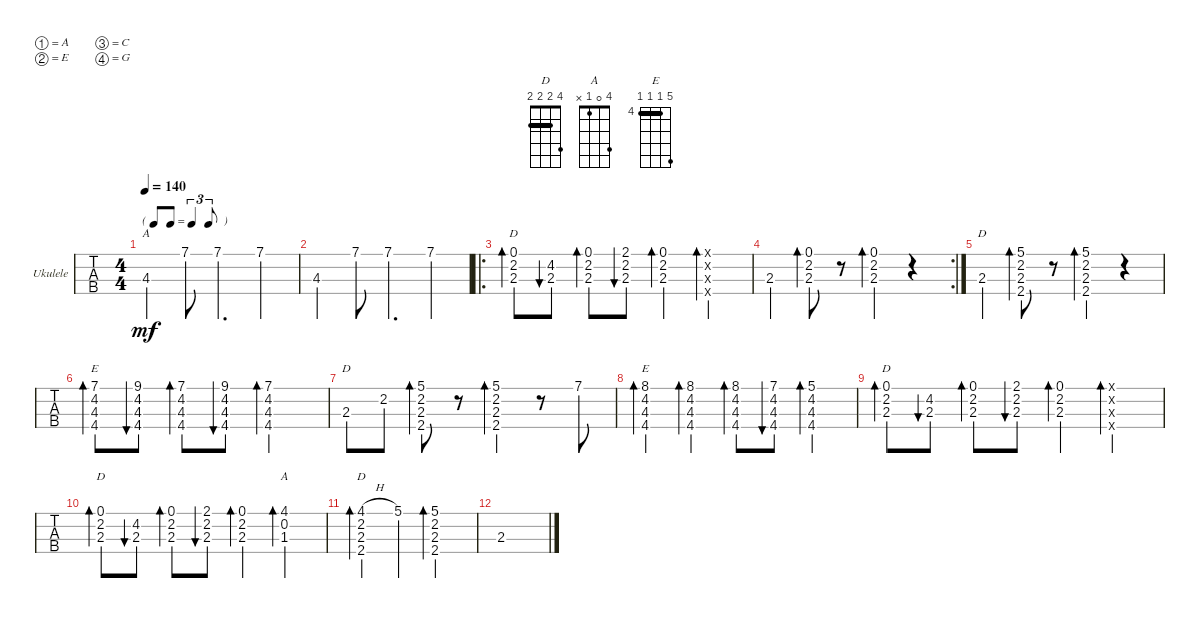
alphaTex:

\bracketExtendMode groupsimilarinstruments
\firstSystemTrackNameOrientation horizontal
\otherSystemsTrackNameOrientation horizontal
\track ("" "Ukulele") {instrument shamisen}
\staff {tabs}
\tuning (A4 E4 C4 G4)
\chord ("D" x x 2 x)
\chord ("D" 0 0 0 0)
\chord ("A" x x 4 x)
\chord ("D" 0 2 2 x)
\chord ("E" 7 4 4 4) {firstfret 4 barre (4 4)}
\chord ("E" 8 4 4 4) {firstfret 4 barre (4 4)}
\chord ("A" 4 0 1 x)
\chord ("D" 4 2 2 2) {barre (2 2)}
\ts (4 4)
\tf triplet8th
\tempo 140
\clef g2
\ks d
4.3.4{ch "A" dy mf} 7.1.8 7.1.4{d} 7.1.4 |
4.3.4 7.1.8 7.1.4{d} 7.1.4 |
\ro
(2.3 0.1 2.2).8{bd 30 ch "D"} (4.2 2.3).8{bu 30} (0.1 2.2 2.3).8{bd 30} (2.1 2.2 2.3).8{bu 30} (2.3 0.1 2.2).4{bd 30} (0.1{x} 0.2{x} 0.3{x} 0.4{x}).4{bd 30} |
\rc 2
2.3.4 (2.3 2.2 0.1).8{bd 30} r.8 (2.3 2.2 0.1).4{bd 30} r.4 |
2.3.4{ch "D"} (2.4 2.3 2.2 5.1).8{bd 30} r.8 (2.4 2.3 2.2 5.1).4{bd 30} r.4 |
(7.1 4.2 4.3 4.4).8{bd 30 ch "E"} (9.1 4.2 4.3 4.4).8{bu 30} (7.1 4.4 4.3 4.2).8{bd 30} (9.1 4.2 4.3 4.4).8{bu 30} (7.1 4.3 4.2 4.4).2{bd 30} |
2.3.8{ch "D"} 2.2.8 (2.4 2.3 2.2 5.1).8{bd 30} r.8 (2.4 2.3 2.2 5.1).4{bd 30} r.8 7.1.8 |
(8.1 4.2 4.3 4.4).4{bd 30 ch "E"} (8.1 4.2 4.3 4.4).4{bd 30} (8.1 4.4 4.3 4.2).8{bd 30} (7.1 4.2 4.3 4.4).8{bu 30} (5.1 4.4 4.3 4.2).4{bd 30} |
(2.3 0.1 2.2).8{bd 30 ch "D"} (4.2 2.3).8{bu 30} (0.1 2.2 2.3).8{bd 30} (2.1 2.2 2.3).8{bu 30} (2.3 0.1 2.2).4{bd 30} (0.1{x} 0.2{x} 0.3{x} 0.4{x}).4{bd 30} |
(2.3 0.1 2.2).8{bd 30 ch "D"} (4.2 2.3).8{bu 30} (0.1 2.2 2.3).8{bd 30} (2.1 2.2 2.3).8{bu 30} (2.3 0.1 2.2).4{bd 30} (1.3 0.2 4.1).4{bd 30 ch "A"} |
(2.3 2.2 4.1{h} 2.4).4{bd 30 ch "D"} 5.1.4 (2.3 2.2 5.1 2.4).2{bd 30} |
2.3.1
